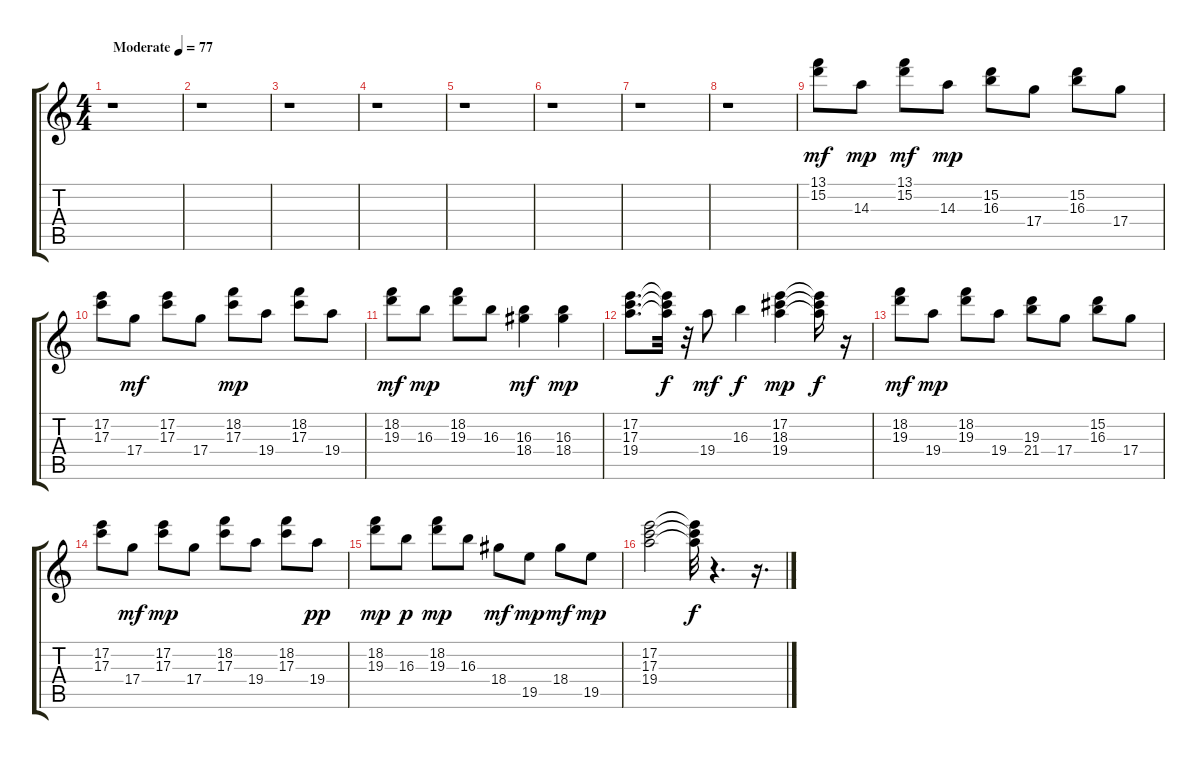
\track "" {instrument distortionguitar}
\staff {score tabs}
\tuning (E4 B3 G3 D3 A2 E2) {hide}
\ts (4 4)
\tempo (77 "Moderate")
\clef g2
\ks c
r.1{dy mf instrument distortionguitar} |
r.1 |
r.1 |
r.1 |
r.1 |
r.1 |
r.1 |
r.1 |
(13.1 15.2).8{balance 8 instrument honkytonkpiano} 14.3.8{dy mp} (13.1 15.2).8{dy mf} 14.3.8{dy mp} (15.2 16.3).8 17.4.8 (15.2 16.3).8 17.4.8 |
(17.2 17.3).8 17.4.8{dy mf} (17.2 17.3).8 17.4.8 (18.2 17.3).8{dy mp} 19.4.8 (18.2 17.3).8 19.4.8 |
(18.2 19.3).8{dy mf} 16.3.8{dy mp} (18.2 19.3).8 16.3.8 (16.3 18.4).4{dy mf} (16.3 18.4).4{dy mp} |
(17.2 17.3 19.4).8{d} (17.2{t} 17.3{t} 19.4{t}).32{dy f} r.32 19.4.8{dy mf} 16.3.4{dy f} (17.2 18.3 19.4).4{dy mp} (17.2{t} 18.3{t} 19.4{t}).16{dy f} r.16 |
(18.2 19.3).8{dy mf} 19.4.8{dy mp} (18.2 19.3).8 19.4.8 (19.3 21.4).8 17.4.8 (15.2 16.3).8 17.4.8 |
(17.2 17.3).8 17.4.8{dy mf} (17.2 17.3).8{dy mp} 17.4.8 (18.2 17.3).8 19.4.8 (18.2 17.3).8 19.4.8{dy pp} |
(18.2 19.3).8{dy mp} 16.3.8{dy p} (18.2 19.3).8{dy mp} 16.3.8 18.4.8{dy mf} 19.5.8{dy mp} 18.4.8{dy mf} 19.5.8{dy mp} |
(17.2 17.3 19.4).2 (17.2{t} 17.3{t} 19.4{t}).32{dy f} r.4{d} r.16{d}
